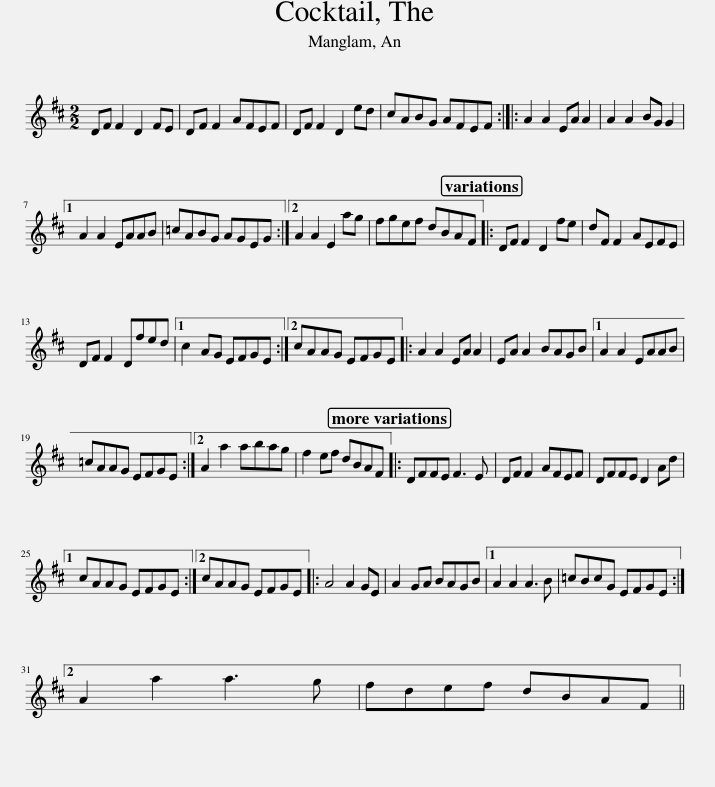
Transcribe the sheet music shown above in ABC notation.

X:1
L:1/8
M:2/2
I:linebreak $
K:D
V:1 treble
V:1
 DF F2 D2 FE | DF F2 AFEF | DF F2 D2 ed | cABG AFEF :: A2 A2 EA A2 | %5
 A2 A2 BG G2 |1$ A2 A2 EAAB | =cABG AGEG :|2 A2 A2 E2 ag | fgef dBAF |: %10
 DF F2 D2 fe | dF F2 AEFE |$ DF F2 Dfed |1 c2 AG EFGE :|2 cAAG EFGE |: %15
 A2 A2 EA A2 | EA A2 BAGB |1 A2 A2 EAAB |$ =cAAG EFGE :|2 A2 a2 abag | %20
 f2 ef dBAF |: DFFE F3 E | DF F2 AFEF | DFFE D2 Ad |1$ cAAG EFGE :|2 %25
 cAAG EFGE |: A4 A2 GE | A2 GA BAGB |1 A2 A2 A3 B | =cBcG EFGE :|2$ %30
 A2 a2 a3 g | fdef dBAF || %32
